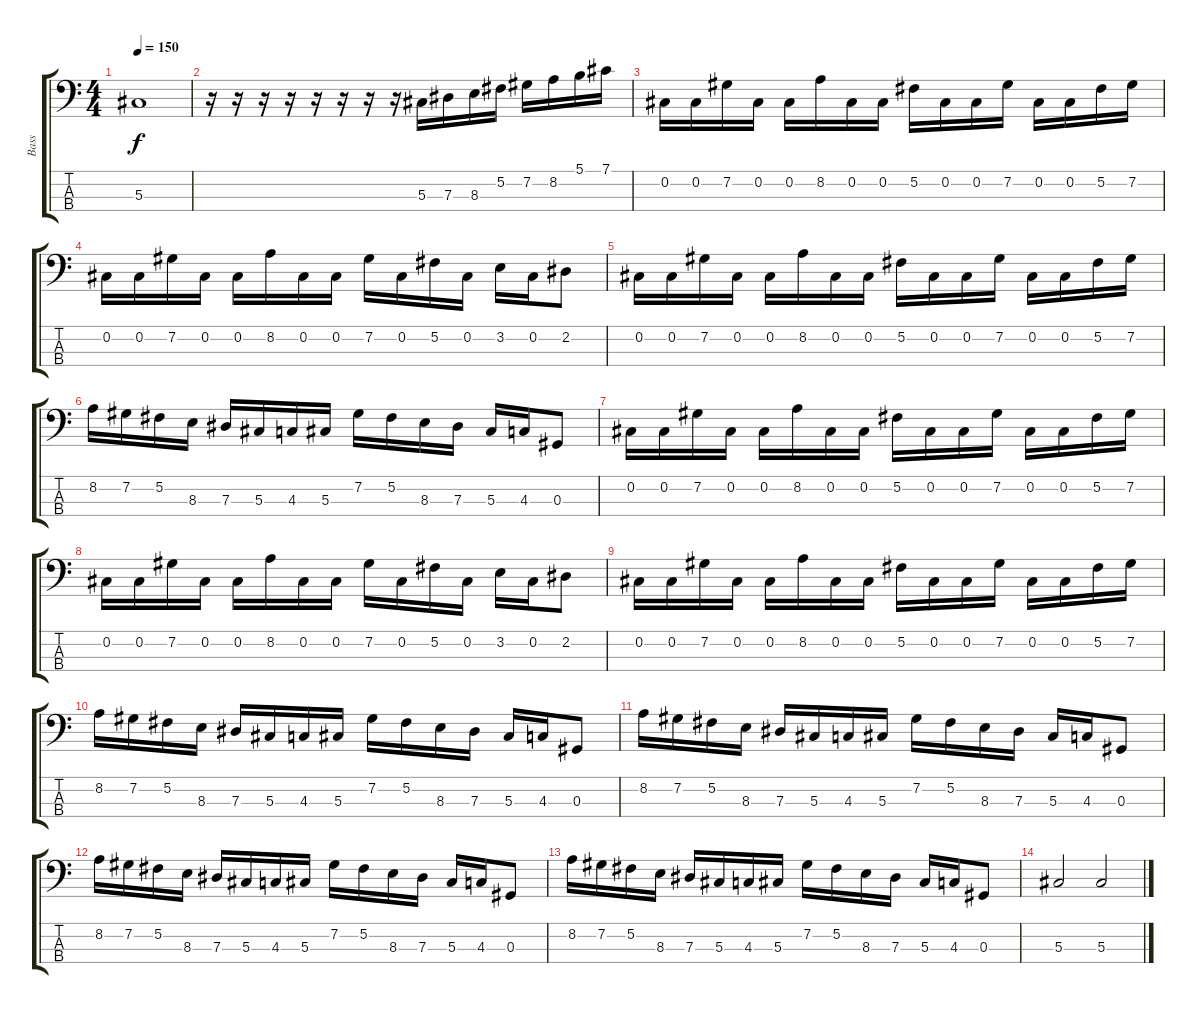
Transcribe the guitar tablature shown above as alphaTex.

\track ("Bass" "Bass") {instrument electricbasspick}
\staff {score tabs}
\tuning (Gb2 Db2 Ab1 Eb1) {hide}
\ts (4 4)
\tempo 150
\clef f4
\ks c
5.3.1{dy f} |
r.16 r.16 r.16 r.16 r.16 r.16 r.16 r.16 5.3.16 7.3.16 8.3.16 5.2.16 7.2.16 8.2.16 5.1.16 7.1.16 |
0.2.16 0.2.16 7.2.16 0.2.16 0.2.16 8.2.16 0.2.16 0.2.16 5.2.16 0.2.16 0.2.16 7.2.16 0.2.16 0.2.16 5.2.16 7.2.16 |
0.2.16 0.2.16 7.2.16 0.2.16 0.2.16 8.2.16 0.2.16 0.2.16 7.2.16 0.2.16 5.2.16 0.2.16 3.2.16 0.2.16 2.2.8 |
0.2.16 0.2.16 7.2.16 0.2.16 0.2.16 8.2.16 0.2.16 0.2.16 5.2.16 0.2.16 0.2.16 7.2.16 0.2.16 0.2.16 5.2.16 7.2.16 |
8.2.16 7.2.16 5.2.16 8.3.16 7.3.16 5.3.16 4.3.16 5.3.16 7.2.16 5.2.16 8.3.16 7.3.16 5.3.16 4.3.16 0.3.8 |
0.2.16 0.2.16 7.2.16 0.2.16 0.2.16 8.2.16 0.2.16 0.2.16 5.2.16 0.2.16 0.2.16 7.2.16 0.2.16 0.2.16 5.2.16 7.2.16 |
0.2.16 0.2.16 7.2.16 0.2.16 0.2.16 8.2.16 0.2.16 0.2.16 7.2.16 0.2.16 5.2.16 0.2.16 3.2.16 0.2.16 2.2.8 |
0.2.16 0.2.16 7.2.16 0.2.16 0.2.16 8.2.16 0.2.16 0.2.16 5.2.16 0.2.16 0.2.16 7.2.16 0.2.16 0.2.16 5.2.16 7.2.16 |
8.2.16 7.2.16 5.2.16 8.3.16 7.3.16 5.3.16 4.3.16 5.3.16 7.2.16 5.2.16 8.3.16 7.3.16 5.3.16 4.3.16 0.3.8 |
8.2.16 7.2.16 5.2.16 8.3.16 7.3.16 5.3.16 4.3.16 5.3.16 7.2.16 5.2.16 8.3.16 7.3.16 5.3.16 4.3.16 0.3.8 |
8.2.16 7.2.16 5.2.16 8.3.16 7.3.16 5.3.16 4.3.16 5.3.16 7.2.16 5.2.16 8.3.16 7.3.16 5.3.16 4.3.16 0.3.8 |
8.2.16 7.2.16 5.2.16 8.3.16 7.3.16 5.3.16 4.3.16 5.3.16 7.2.16 5.2.16 8.3.16 7.3.16 5.3.16 4.3.16 0.3.8 |
5.3.2 5.3.2
